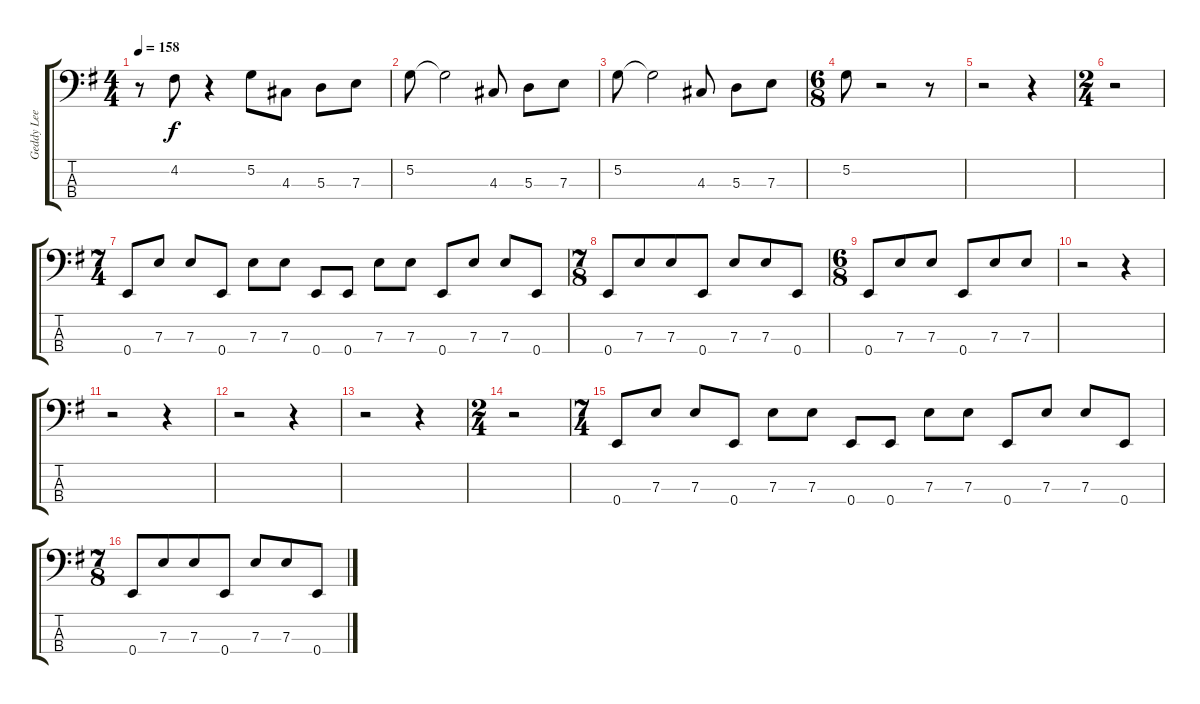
\track ("Geddy Lee (bass)" "Geddy Lee ") {instrument electricbassfinger}
\staff {score tabs}
\tuning (G2 D2 A1 E1) {hide}
\ts (4 4)
\tempo 158
\clef f4
\ks eminor
r.8{dy f} 4.2.8 r.4 5.2.8 4.3.8 5.3.8 7.3.8 |
5.2.8 5.2{t}.2 4.3.8 5.3.8 7.3.8 |
5.2.8 5.2{t}.2 4.3.8 5.3.8 7.3.8 |
\ts (6 8)
5.2.8 r.2 r.8 |
r.2 r.4 |
\ts (2 4)
r.2 |
\ts (7 4)
0.4.8 7.3.8 7.3.8 0.4.8 7.3.8 7.3.8 0.4.8 0.4.8 7.3.8 7.3.8 0.4.8 7.3.8 7.3.8 0.4.8 |
\ts (7 8)
0.4.8 7.3.8 7.3.8 0.4.8 7.3.8 7.3.8 0.4.8 |
\ts (6 8)
0.4.8 7.3.8 7.3.8 0.4.8 7.3.8 7.3.8 |
r.2 r.4 |
r.2 r.4 |
r.2 r.4 |
r.2 r.4 |
\ts (2 4)
r.2 |
\ts (7 4)
0.4.8 7.3.8 7.3.8 0.4.8 7.3.8 7.3.8 0.4.8 0.4.8 7.3.8 7.3.8 0.4.8 7.3.8 7.3.8 0.4.8 |
\ts (7 8)
0.4.8 7.3.8 7.3.8 0.4.8 7.3.8 7.3.8 0.4.8
